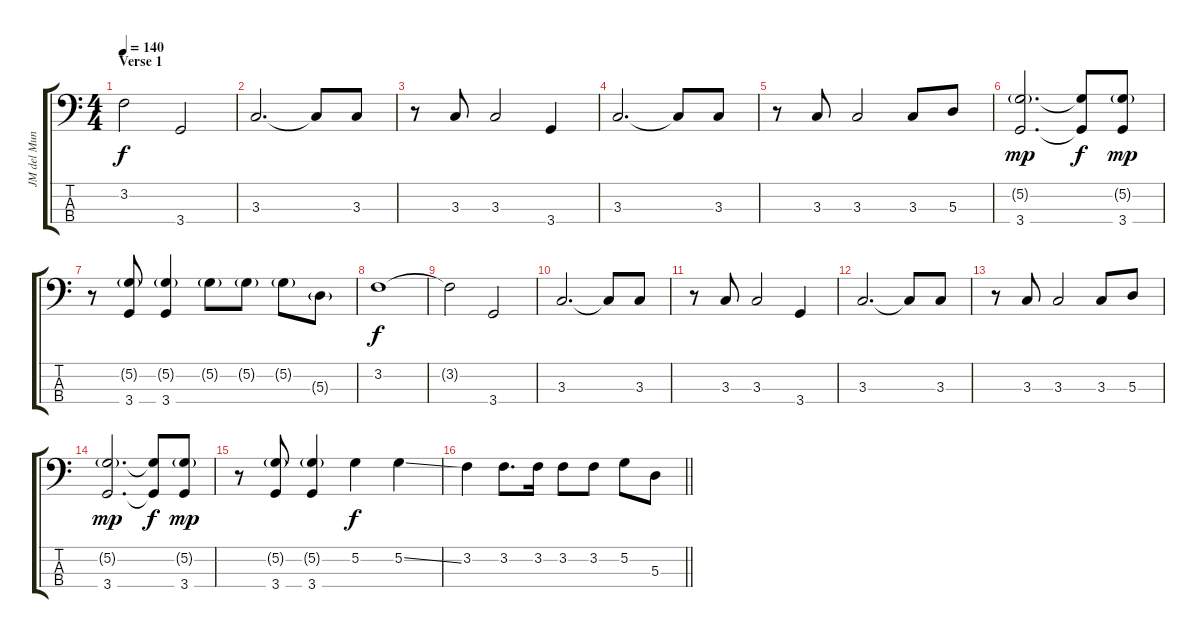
\track ("JM del Mundo(Bass)" "JM del Mun") {instrument electricbassfinger}
\staff {score tabs}
\tuning (G2 D2 A1 E1) {hide}
\ts (4 4)
\section ("" "Verse 1")
\tempo 140
\clef f4
\ks c
3.2{t}.2{dy f} 3.4.2 |
3.3.2{d} 3.3{t}.8 3.3.8 |
r.8 3.3.8 3.3.2 3.4.4 |
3.3.2{d} 3.3{t}.8 3.3.8 |
r.8 3.3.8 3.3.2 3.3.8 5.3.8 |
(5.2{g} 3.4).2{d dy mp} (5.2{t} 3.4{t}).8{dy f} (5.2{g} 3.4).8{dy mp} |
r.8 (5.2{g} 3.4).8 (5.2{g} 3.4).4 5.2{g}.8 5.2{g}.8 5.2{g}.8 5.3{g}.8 |
3.2.1{dy f} |
3.2{t}.2 3.4.2 |
3.3.2{d} 3.3{t}.8 3.3.8 |
r.8 3.3.8 3.3.2 3.4.4 |
3.3.2{d} 3.3{t}.8 3.3.8 |
r.8 3.3.8 3.3.2 3.3.8 5.3.8 |
(5.2{g} 3.4).2{d dy mp} (5.2{t} 3.4{t}).8{dy f} (5.2{g} 3.4).8{dy mp} |
r.8 (5.2{g} 3.4).8 (5.2{g} 3.4).4 5.2.4{dy f} 5.2{ss}.4 |
\barLineRight lightlight
3.2.4 3.2.8{d} 3.2.16 3.2.8 3.2.8 5.2.8 5.3.8
